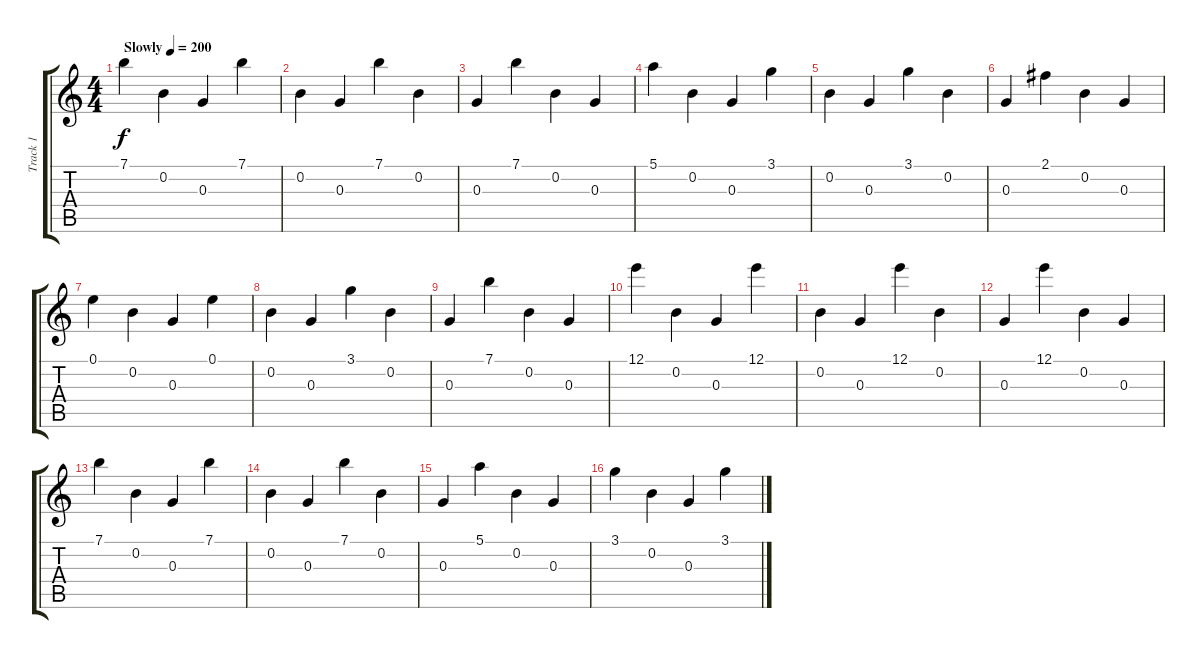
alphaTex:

\track ("Track 1" "Track 1") {instrument acousticguitarsteel}
\staff {score tabs}
\tuning (E4 B3 G3 D3 A2 E2) {hide}
\ts (4 4)
\tempo (200 "Slowly")
\clef g2
\ks c
7.1.4{dy f instrument acousticguitarsteel} 0.2.4 0.3.4 7.1.4 |
0.2.4 0.3.4 7.1.4 0.2.4 |
0.3.4 7.1.4 0.2.4 0.3.4 |
5.1.4 0.2.4 0.3.4 3.1.4 |
0.2.4 0.3.4 3.1.4 0.2.4 |
0.3.4 2.1.4 0.2.4 0.3.4 |
0.1.4 0.2.4 0.3.4 0.1.4 |
0.2.4 0.3.4 3.1.4 0.2.4 |
0.3.4 7.1.4 0.2.4 0.3.4 |
12.1.4 0.2.4 0.3.4 12.1.4 |
0.2.4 0.3.4 12.1.4 0.2.4 |
0.3.4 12.1.4 0.2.4 0.3.4 |
7.1.4 0.2.4 0.3.4 7.1.4 |
0.2.4 0.3.4 7.1.4 0.2.4 |
0.3.4 5.1.4 0.2.4 0.3.4 |
3.1.4 0.2.4 0.3.4 3.1.4
